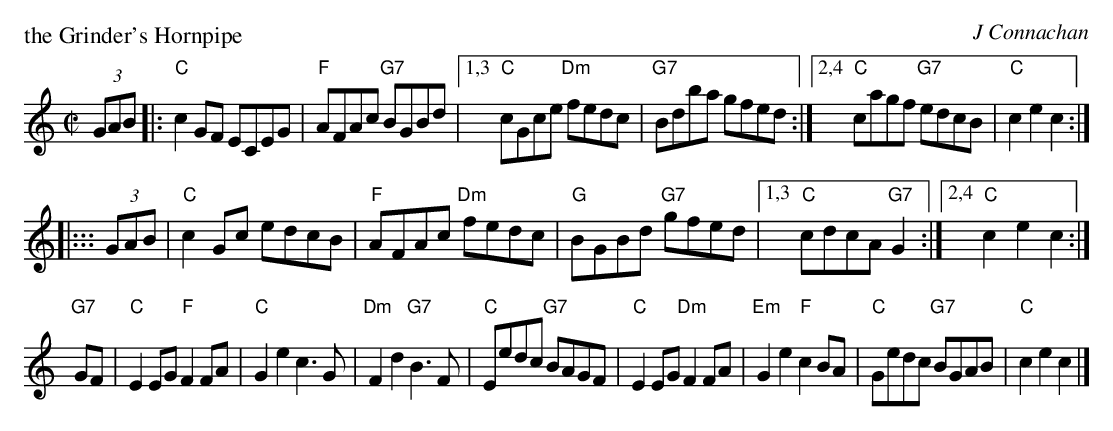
X:1
P: the Grinder's Hornpipe
C: J Connachan
M: C|
L: 1/8
K: C
(3GAB \
|: "C"c2GF ECEG | "F"AFAc "G7"BGBd |1,3 "C"cGce "Dm"fedc |"G7"Bdba gfed \
                                  :|2,4 "C"cagf "G7"edcB | "C"c2e2 c2 :|
|::: (3GAB \
| "C"c2Gc edcB | "F"AFAc "Dm"fedc | "G"BGBd "G7"gfed |1,3 "C"cdcA "G7"G2 \
                                                    :|2,4 "C"c2e2     c2 :|
"G7"GF \
| "C"E2EG  "F"F2FA | "C"G2e2    c3G  |"Dm"F2d2 "G7"B3F  | "C"Eedc "G7"BAGF \
| "C"E2EG "Dm"F2FA |"Em"G2e2 "F"c2BA | "C"Gedc "G7"BGAB | "C"c2e2     c2 |]
